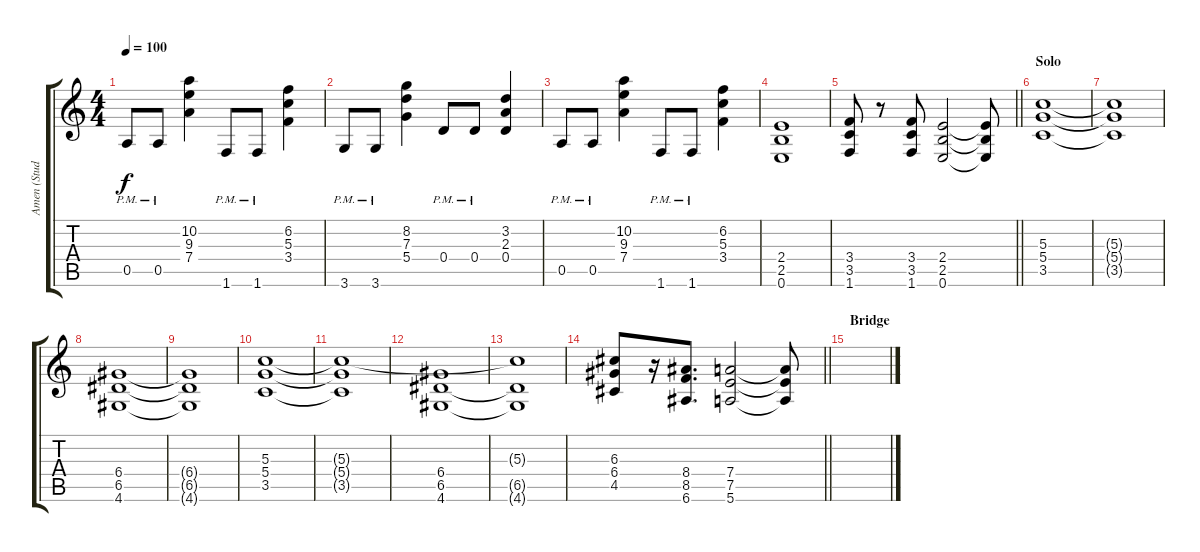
\track ("Amen (Studio)" "Amen (Stud") {instrument distortionguitar}
\staff {score tabs}
\tuning (E4 B3 G3 D3 A2 E2) {hide}
\ts (4 4)
\tempo 100
\clef g2
\ks c
0.5{pm}.8{dy f} 0.5{pm}.8 (10.2 9.3 7.4).4 1.6{pm}.8 1.6{pm}.8 (6.2 5.3 3.4).4 |
3.6{pm}.8 3.6{pm}.8 (8.2 7.3 5.4).4 0.4{pm}.8 0.4{pm}.8 (3.2 2.3 0.4).4 |
0.5{pm}.8 0.5{pm}.8 (10.2 9.3 7.4).4 1.6{pm}.8 1.6{pm}.8 (6.2 5.3 3.4).4 |
(2.4 2.5 0.6).1 |
\barLineRight lightlight
(3.4 3.5 1.6).8 r.8 (3.4 3.5 1.6).8 (2.4 2.5 0.6).2 (2.4{t} 2.5{t} 0.6{t}).8 |
\section ("" "Solo")
(5.3 5.4 3.5).1 |
(5.3{t} 5.4{t} 3.5{t}).1 |
(6.4 6.5 4.6).1 |
(6.4{t} 6.5{t} 4.6{t}).1 |
(5.3 5.4 3.5).1 |
(5.3{t} 5.4{t} 3.5{t}).1 |
(6.4 6.5 4.6).1 |
(5.3{t} 6.5{t} 4.6{t}).1 |
\barLineRight lightlight
(6.3 6.4 4.5).8 r.16 (8.4 8.5 6.6).8{d} (7.4 7.5 5.6).2 (7.4{t} 7.5{t} 5.6{t}).8 |
\section ("" "Bridge")
